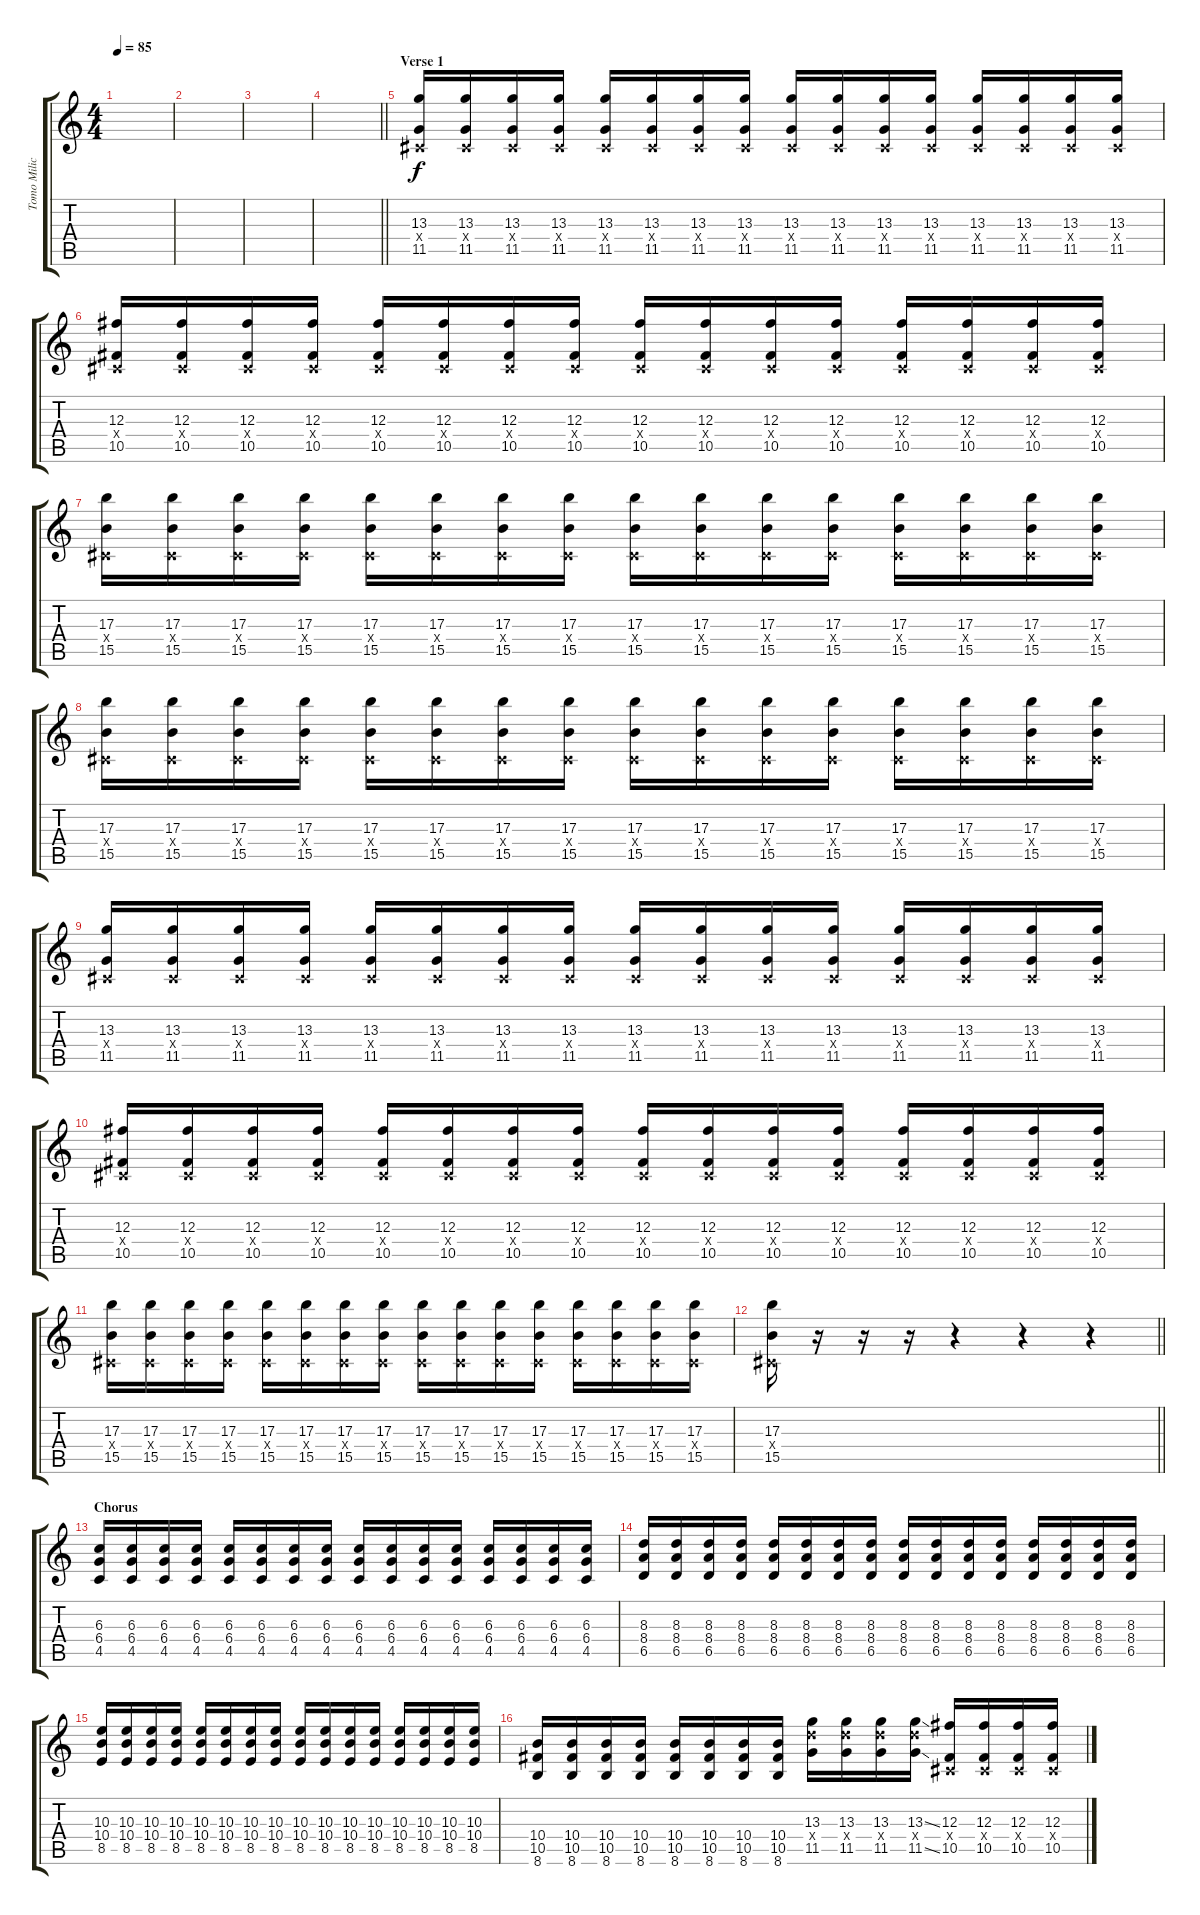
\track ("Tomo Milicevic (Lead Guitar)" "Tomo Milic") {instrument overdrivenguitar}
\staff {score tabs}
\tuning (Eb4 Bb3 Gb3 Db3 Ab2 Eb2) {hide}
\ts (4 4)
\tempo 85
\clef g2
\ks c
|
|
|
\barLineRight lightlight
|
\section ("" "Verse 1")
(13.3 0.4{x} 11.5).16 (13.3 0.4{x} 11.5).16 (13.3 0.4{x} 11.5).16 (13.3 0.4{x} 11.5).16 (13.3 0.4{x} 11.5).16 (13.3 0.4{x} 11.5).16 (13.3 0.4{x} 11.5).16 (13.3 0.4{x} 11.5).16 (13.3 0.4{x} 11.5).16 (13.3 0.4{x} 11.5).16 (13.3 0.4{x} 11.5).16 (13.3 0.4{x} 11.5).16 (13.3 0.4{x} 11.5).16 (13.3 0.4{x} 11.5).16 (13.3 0.4{x} 11.5).16 (13.3 0.4{x} 11.5).16 |
(12.3 0.4{x} 10.5).16 (12.3 0.4{x} 10.5).16 (12.3 0.4{x} 10.5).16 (12.3 0.4{x} 10.5).16 (12.3 0.4{x} 10.5).16 (12.3 0.4{x} 10.5).16 (12.3 0.4{x} 10.5).16 (12.3 0.4{x} 10.5).16 (12.3 0.4{x} 10.5).16 (12.3 0.4{x} 10.5).16 (12.3 0.4{x} 10.5).16 (12.3 0.4{x} 10.5).16 (12.3 0.4{x} 10.5).16 (12.3 0.4{x} 10.5).16 (12.3 0.4{x} 10.5).16 (12.3 0.4{x} 10.5).16 |
(17.3 0.4{x} 15.5).16 (17.3 0.4{x} 15.5).16 (17.3 0.4{x} 15.5).16 (17.3 0.4{x} 15.5).16 (17.3 0.4{x} 15.5).16 (17.3 0.4{x} 15.5).16 (17.3 0.4{x} 15.5).16 (17.3 0.4{x} 15.5).16 (17.3 0.4{x} 15.5).16 (17.3 0.4{x} 15.5).16 (17.3 0.4{x} 15.5).16 (17.3 0.4{x} 15.5).16 (17.3 0.4{x} 15.5).16 (17.3 0.4{x} 15.5).16 (17.3 0.4{x} 15.5).16 (17.3 0.4{x} 15.5).16 |
(17.3 0.4{x} 15.5).16 (17.3 0.4{x} 15.5).16 (17.3 0.4{x} 15.5).16 (17.3 0.4{x} 15.5).16 (17.3 0.4{x} 15.5).16 (17.3 0.4{x} 15.5).16 (17.3 0.4{x} 15.5).16 (17.3 0.4{x} 15.5).16 (17.3 0.4{x} 15.5).16 (17.3 0.4{x} 15.5).16 (17.3 0.4{x} 15.5).16 (17.3 0.4{x} 15.5).16 (17.3 0.4{x} 15.5).16 (17.3 0.4{x} 15.5).16 (17.3 0.4{x} 15.5).16 (17.3 0.4{x} 15.5).16 |
(13.3 0.4{x} 11.5).16 (13.3 0.4{x} 11.5).16 (13.3 0.4{x} 11.5).16 (13.3 0.4{x} 11.5).16 (13.3 0.4{x} 11.5).16 (13.3 0.4{x} 11.5).16 (13.3 0.4{x} 11.5).16 (13.3 0.4{x} 11.5).16 (13.3 0.4{x} 11.5).16 (13.3 0.4{x} 11.5).16 (13.3 0.4{x} 11.5).16 (13.3 0.4{x} 11.5).16 (13.3 0.4{x} 11.5).16 (13.3 0.4{x} 11.5).16 (13.3 0.4{x} 11.5).16 (13.3 0.4{x} 11.5).16 |
(12.3 0.4{x} 10.5).16 (12.3 0.4{x} 10.5).16 (12.3 0.4{x} 10.5).16 (12.3 0.4{x} 10.5).16 (12.3 0.4{x} 10.5).16 (12.3 0.4{x} 10.5).16 (12.3 0.4{x} 10.5).16 (12.3 0.4{x} 10.5).16 (12.3 0.4{x} 10.5).16 (12.3 0.4{x} 10.5).16 (12.3 0.4{x} 10.5).16 (12.3 0.4{x} 10.5).16 (12.3 0.4{x} 10.5).16 (12.3 0.4{x} 10.5).16 (12.3 0.4{x} 10.5).16 (12.3 0.4{x} 10.5).16 |
(17.3 0.4{x} 15.5).16 (17.3 0.4{x} 15.5).16 (17.3 0.4{x} 15.5).16 (17.3 0.4{x} 15.5).16 (17.3 0.4{x} 15.5).16 (17.3 0.4{x} 15.5).16 (17.3 0.4{x} 15.5).16 (17.3 0.4{x} 15.5).16 (17.3 0.4{x} 15.5).16 (17.3 0.4{x} 15.5).16 (17.3 0.4{x} 15.5).16 (17.3 0.4{x} 15.5).16 (17.3 0.4{x} 15.5).16 (17.3 0.4{x} 15.5).16 (17.3 0.4{x} 15.5).16 (17.3 0.4{x} 15.5).16 |
\barLineRight lightlight
(17.3 0.4{x} 15.5).16 r.16 r.16 r.16 r.4 r.4 r.4 |
\section ("" "Chorus")
(6.3 6.4 4.5).16 (6.3 6.4 4.5).16 (6.3 6.4 4.5).16 (6.3 6.4 4.5).16 (6.3 6.4 4.5).16 (6.3 6.4 4.5).16 (6.3 6.4 4.5).16 (6.3 6.4 4.5).16 (6.3 6.4 4.5).16 (6.3 6.4 4.5).16 (6.3 6.4 4.5).16 (6.3 6.4 4.5).16 (6.3 6.4 4.5).16 (6.3 6.4 4.5).16 (6.3 6.4 4.5).16 (6.3 6.4 4.5).16 |
(8.3 8.4 6.5).16 (8.3 8.4 6.5).16 (8.3 8.4 6.5).16 (8.3 8.4 6.5).16 (8.3 8.4 6.5).16 (8.3 8.4 6.5).16 (8.3 8.4 6.5).16 (8.3 8.4 6.5).16 (8.3 8.4 6.5).16 (8.3 8.4 6.5).16 (8.3 8.4 6.5).16 (8.3 8.4 6.5).16 (8.3 8.4 6.5).16 (8.3 8.4 6.5).16 (8.3 8.4 6.5).16 (8.3 8.4 6.5).16 |
(10.3 10.4 8.5).16 (10.3 10.4 8.5).16 (10.3 10.4 8.5).16 (10.3 10.4 8.5).16 (10.3 10.4 8.5).16 (10.3 10.4 8.5).16 (10.3 10.4 8.5).16 (10.3 10.4 8.5).16 (10.3 10.4 8.5).16 (10.3 10.4 8.5).16 (10.3 10.4 8.5).16 (10.3 10.4 8.5).16 (10.3 10.4 8.5).16 (10.3 10.4 8.5).16 (10.3 10.4 8.5).16 (10.3 10.4 8.5).16 |
(10.4 10.5 8.6).16 (10.4 10.5 8.6).16 (10.4 10.5 8.6).16 (10.4 10.5 8.6).16 (10.4 10.5 8.6).16 (10.4 10.5 8.6).16 (10.4 10.5 8.6).16 (10.4 10.5 8.6).16 (13.3 13.4{x} 11.5).16 (13.3 13.4{x} 11.5).16 (13.3 13.4{x} 11.5).16 (13.3{ss} 13.4{x} 11.5{ss}).16 (12.3 0.4{x} 10.5).16 (12.3 0.4{x} 10.5).16 (12.3 0.4{x} 10.5).16 (12.3 0.4{x} 10.5).16
